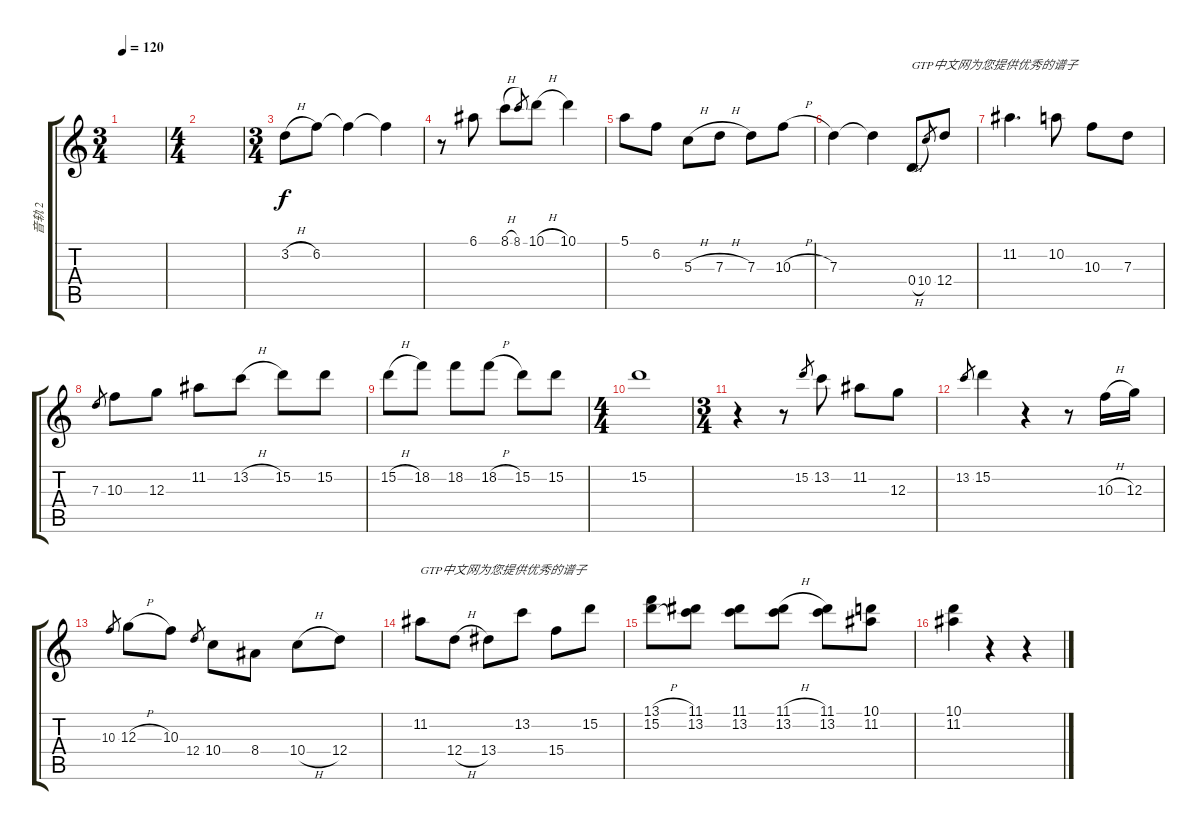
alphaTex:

\track ("音轨 2" "音轨 2") {instrument acousticguitarsteel}
\staff {score tabs}
\tuning (E4 B3 G3 D3 A2 E2) {hide}
\ts (3 4)
\tempo 120
\clef g2
\ks c
|
\ts (4 4)
|
\ts (3 4)
3.2{h}.8 6.2.8 6.2{t}.4 6.2{t}.4 |
r.8 6.1.8 8.1{h}.8 8.1.8{gr} 10.1{h}.8 10.1.4 |
5.1.8 6.2.8 5.3{h}.8 7.3{h}.8 7.3.8 10.3{h}.8 |
7.3.4 7.3{t}.4 0.4{h}.8{txt "GTP中文网为您提供优秀的谱子"} 10.4.8{gr} 12.4.8 |
11.2.4{d} 10.2.8 10.3.8 7.3.8 |
7.3.8{gr} 10.3.8 12.3.8 11.2.8 13.2{h}.8 15.2.8 15.2.8 |
15.2{h}.8 18.2.8 18.2.8 18.2{h}.8 15.2.8 15.2.8 |
\ts (4 4)
15.2.1 |
\ts (3 4)
r.4 r.8 15.2.8{gr} 13.2.8 11.2.8 12.3.8 |
13.2.8{gr} 15.2.4 r.4 r.8 10.3{h}.16 12.3.16 |
10.3.8{gr} 12.3{h}.8 10.3.8 12.4.8{gr} 10.4.8 8.4.8 10.4{h}.8 12.4.8 |
11.2.8{txt "GTP中文网为您提供优秀的谱子"} 12.4{h}.8 13.4.8 13.2.8 15.4.8 15.2.8 |
(13.1{h} 15.2{h}).8 (11.1 13.2).8 (11.1 13.2).8 (11.1{h} 13.2).8 (11.1 13.2).8 (10.1 11.2).8 |
(10.1 11.2).4 r.4 r.4
